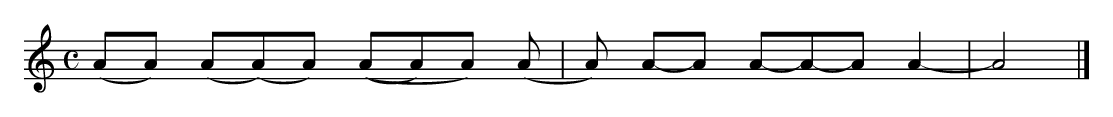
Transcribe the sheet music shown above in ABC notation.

X:1
T:
M:C
K:C
(AA) (A(A)A) ((AA)A) (A|A) \
A-A A-A-A A2-|A4|]
